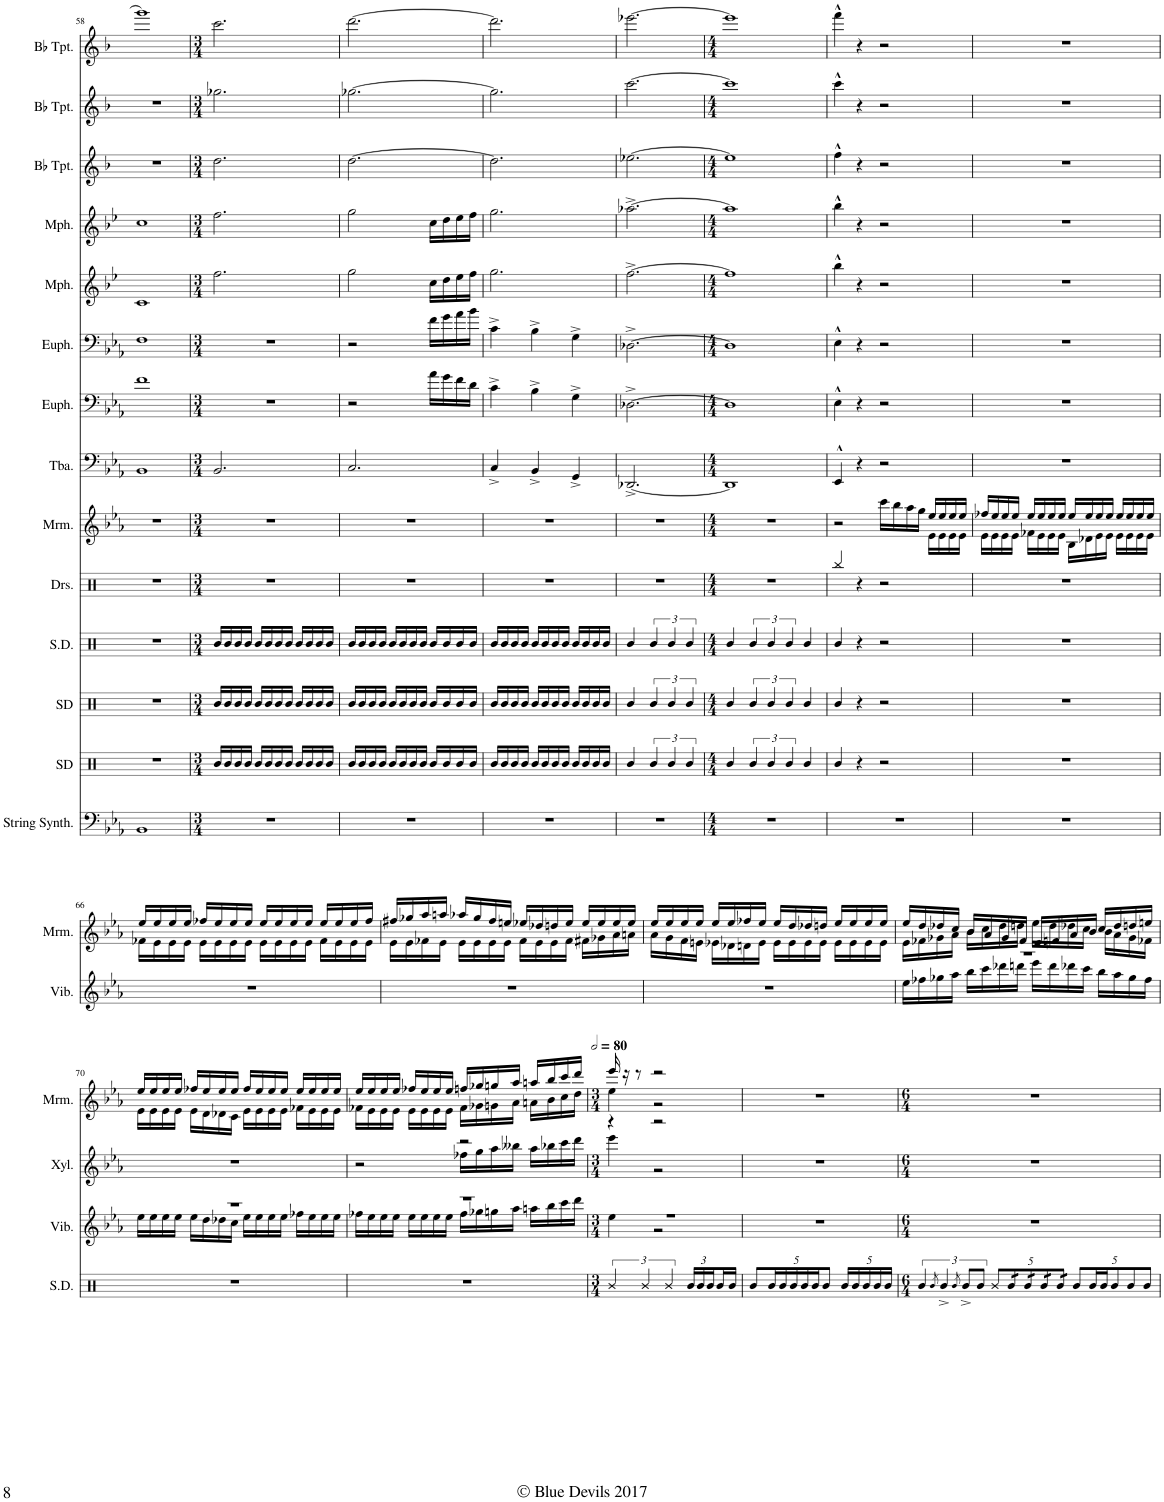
**kern	**kern	**kern	**kern	**kern	**kern	**kern	**kern	**kern	**kern	**kern	**kern
*part12	*part11	*part10	*part9	*part8	*part7	*part6	*part5	*part4	*part3	*part2	*part1
*staff12	*staff11	*staff10	*staff9	*staff8	*staff7	*staff6	*staff5	*staff4	*staff3	*staff2	*staff1
*I"String Synthesizer	*I"Vibraphone	*I"Xylophone	*I"Marimba	*I"Tuba 1	*I"Euphonium	*I"Euphonium 1	*I"Mellophone 2	*I"Mellophone 1	*I"Bb Trumpet 3	*I"Bb Trumpet 2	*I"Bb Trumpet 1
*I'String Synth.	*I'Vib.	*I'Xyl.	*I'Mrm.	*I'Tba.	*I'Euph.	*I'Euph.	*I'Mph.	*I'Mph.	*I'Bb Tpt.	*I'Bb Tpt.	*I'Bb Tpt.
!!LO:PB:g=z
*clefF4	*clefG2	*clefG2	*clefG2	*clefF4	*clefF4	*clefF4	*clefG2	*clefG2	*clefG2	*clefG2	*clefG2
*	*	*Trd-7c-12	*	*	*	*	*Trd4c7	*Trd4c7	*Trd1c2	*Trd1c2	*Trd1c2
*k[b-e-a-]	*k[b-e-a-]	*k[b-e-a-]	*k[b-e-a-]	*k[b-e-a-]	*k[b-e-a-]	*k[b-e-a-]	*k[b-e-]	*k[b-e-]	*k[b-]	*k[b-]	*k[b-]
*M4/4	*M4/4	*M4/4	*M4/4	*M4/4	*M4/4	*M4/4	*M4/4	*M4/4	*M4/4	*M4/4	*M4/4
=58	=58	=58	=58	=58	=58	=58	=58	=58	=58	=58	=58
1BB-	1r	1r	1r	1BB-	1f	1F	1c	1cc	1r	1r	1ggg]
=59	=59	=59	=59	=59	=59	=59	=59	=59	=59	=59	=59
*M3/4	*M3/4	*M3/4	*M3/4	*M3/4	*M3/4	*M3/4	*M3/4	*M3/4	*M3/4	*M3/4	*M3/4
2.r	2.r	2.r	2.r	2.BB-/	2.r	2.r	2.ff\	2.ff\	2.dd\	2.gg-X\	2.ccc\
=60	=60	=60	=60	=60	=60	=60	=60	=60	=60	=60	=60
2.r	2.r	2.r	2.r	2.C/	2r	2r	2gg\	2gg\	[2.dd\	[2.gg-X\	[2.ddd\
.	.	.	.	.	16a-\LL	16f\LL	16cc\LL	16cc\LL	.	.	.
.	.	.	.	.	16g\	16g\	16dd\	16dd\	.	.	.
.	.	.	.	.	16f\	16a-\	16ee-\	16ee-\	.	.	.
.	.	.	.	.	16d\JJ	16b-\JJ	16ff\JJ	16ff\JJ	.	.	.
=61	=61	=61	=61	=61	=61	=61	=61	=61	=61	=61	=61
2.r	2.r	2.r	2.r	4C^/	4c^\	4c^\	2.gg\	2.gg\	2.dd\]	2.gg-\]	2.ddd\]
.	.	.	.	4BB-^/	4B-^\	4B-^\	.	.	.	.	.
.	.	.	.	4GG^/	4G^\	4G^\	.	.	.	.	.
=62	=62	=62	=62	=62	=62	=62	=62	=62	=62	=62	=62
2.r	2.r	2.r	2.r	[2.DD-X^/	[2.D-X^\	[2.D-X^\	[2.ff^\	[2.aa-X^\	[2.ee-X\	[2.ccc\	[2.eee-X\
=63	=63	=63	=63	=63	=63	=63	=63	=63	=63	=63	=63
*M4/4	*M4/4	*M4/4	*M4/4	*M4/4	*M4/4	*M4/4	*M4/4	*M4/4	*M4/4	*M4/4	*M4/4
1r	1r	1r	1r	1DD-]	1D-]	1D-]	1ff]	1aa-]	1ee-]	1ccc]	1eee-]
=64	=64	=64	=64	=64	=64	=64	=64	=64	=64	=64	=64
*	*	*	*^	*	*	*	*	*	*	*	*
1r	1r	1r	2r	2.ryy	4EE-^^/	4E-^^\	4E-^^\	4bb-^^\	4bb-^^\	4ff^^\	4ccc^^\	4fff^^\
.	.	.	.	.	4r	4r	4r	4r	4r	4r	4r	4r
.	.	.	16ccc\LL	.	2r	2r	2r	2r	2r	2r	2r	2r
.	.	.	16bb-\	.	.	.	.	.	.	.	.	.
.	.	.	16aa-\	.	.	.	.	.	.	.	.	.
.	.	.	16gg\JJ	.	.	.	.	.	.	.	.	.
.	.	.	16ee-/LL	16e-\LL	.	.	.	.	.	.	.	.
.	.	.	16ee-/	16e-\	.	.	.	.	.	.	.	.
.	.	.	16ee-/	16e-\	.	.	.	.	.	.	.	.
.	.	.	16ee-/JJ	16e-\JJ	.	.	.	.	.	.	.	.
=65	=65	=65	=65	=65	=65	=65	=65	=65	=65	=65	=65	=65
1r	1r	1r	16ff-X/LL	16e-\LL	1r	1r	1r	1r	1r	1r	1r	1r
.	.	.	16ee-/	16e-\	.	.	.	.	.	.	.	.
.	.	.	16ee-/	16e-\	.	.	.	.	.	.	.	.
.	.	.	16ee-/JJ	16e-\JJ	.	.	.	.	.	.	.	.
.	.	.	16ee-/LL	16f-X\LL	.	.	.	.	.	.	.	.
.	.	.	16ee-/	16e-\	.	.	.	.	.	.	.	.
.	.	.	16ee-/	16e-\	.	.	.	.	.	.	.	.
.	.	.	16ee-/JJ	16e-\JJ	.	.	.	.	.	.	.	.
.	.	.	16ee-/LL	16B-\LL	.	.	.	.	.	.	.	.
.	.	.	16ee-/	16d-X\	.	.	.	.	.	.	.	.
.	.	.	16ee-/	16e-\	.	.	.	.	.	.	.	.
.	.	.	16ee-/JJ	16e-\JJ	.	.	.	.	.	.	.	.
.	.	.	16ee-/LL	16e-\LL	.	.	.	.	.	.	.	.
.	.	.	16ee-/	16e-\	.	.	.	.	.	.	.	.
.	.	.	16ee-/	16e-\	.	.	.	.	.	.	.	.
.	.	.	16ee-/JJ	16e-\JJ	.	.	.	.	.	.	.	.
!!LO:LB:g=z
=66	=66	=66	=66	=66	=66	=66	=66	=66	=66	=66	=66	=66
1r	1r	1r	16ee-/LL	16f-X\LL	1r	1r	1r	1r	1r	1r	1r	1r
.	.	.	16ee-/	16e-\	.	.	.	.	.	.	.	.
.	.	.	16ee-/	16e-\	.	.	.	.	.	.	.	.
.	.	.	16ee-/JJ	16e-\JJ	.	.	.	.	.	.	.	.
.	.	.	16ff-X/LL	16e-\LL	.	.	.	.	.	.	.	.
.	.	.	16ee-/	16e-\	.	.	.	.	.	.	.	.
.	.	.	16ee-/	16e-\	.	.	.	.	.	.	.	.
.	.	.	16ee-/JJ	16e-\JJ	.	.	.	.	.	.	.	.
.	.	.	16ee-/LL	16e-\LL	.	.	.	.	.	.	.	.
.	.	.	16ee-/	16e-\	.	.	.	.	.	.	.	.
.	.	.	16ee-/	16e-\	.	.	.	.	.	.	.	.
.	.	.	16ee-/JJ	16e-\JJ	.	.	.	.	.	.	.	.
.	.	.	16ee-/LL	16f-\LL	.	.	.	.	.	.	.	.
.	.	.	16ee-/	16e-\	.	.	.	.	.	.	.	.
.	.	.	16ee-/	16e-\	.	.	.	.	.	.	.	.
.	.	.	16ff-/JJ	16e-\JJ	.	.	.	.	.	.	.	.
=67	=67	=67	=67	=67	=67	=67	=67	=67	=67	=67	=67	=67
1r	1r	1r	16ff#X/LL	16e-\LL	1r	1r	1r	1r	1r	1r	1r	1r
.	.	.	16gg-X/	16e-\	.	.	.	.	.	.	.	.
.	.	.	16aa-/	16f-X\	.	.	.	.	.	.	.	.
.	.	.	16aan/JJ	16e-\JJ	.	.	.	.	.	.	.	.
.	.	.	16aa-X/LL	16e-\LL	.	.	.	.	.	.	.	.
.	.	.	16gg-/	16e-\	.	.	.	.	.	.	.	.
.	.	.	16ff#/	16e-\	.	.	.	.	.	.	.	.
.	.	.	16een/JJ	16e-\JJ	.	.	.	.	.	.	.	.
.	.	.	16ee-X/LL	16f-\LL	.	.	.	.	.	.	.	.
.	.	.	16dd-X/	16e-\	.	.	.	.	.	.	.	.
.	.	.	16ddn/	16e-\	.	.	.	.	.	.	.	.
.	.	.	16ee-/JJ	16f-\JJ	.	.	.	.	.	.	.	.
.	.	.	16ee-/LL	16f#X\LL	.	.	.	.	.	.	.	.
.	.	.	16ee-/	16g-X\	.	.	.	.	.	.	.	.
.	.	.	16ee-/	16a-\	.	.	.	.	.	.	.	.
.	.	.	16ee-/JJ	16an\JJ	.	.	.	.	.	.	.	.
=68	=68	=68	=68	=68	=68	=68	=68	=68	=68	=68	=68	=68
1r	1r	1r	16ee-/LL	16a-\LL	1r	1r	1r	1r	1r	1r	1r	1r
.	.	.	16ee-/	16g\	.	.	.	.	.	.	.	.
.	.	.	16ee-/	16f\	.	.	.	.	.	.	.	.
.	.	.	16ee-/JJ	16en\JJ	.	.	.	.	.	.	.	.
.	.	.	16ee-/LL	16e-X\LL	.	.	.	.	.	.	.	.
.	.	.	16ee-/	16d-X\	.	.	.	.	.	.	.	.
.	.	.	16ff-X/	16dn\	.	.	.	.	.	.	.	.
.	.	.	16ee-/JJ	16e-\JJ	.	.	.	.	.	.	.	.
.	.	.	16ee-/LL	16e-\LL	.	.	.	.	.	.	.	.
.	.	.	16dd/	16e-\	.	.	.	.	.	.	.	.
.	.	.	16dd-X/	16e-\	.	.	.	.	.	.	.	.
.	.	.	16ddn/JJ	16e-\JJ	.	.	.	.	.	.	.	.
.	.	.	16ee-/LL	16e-\LL	.	.	.	.	.	.	.	.
.	.	.	16ee-/	16e-\	.	.	.	.	.	.	.	.
.	.	.	16ee-/	16e-\	.	.	.	.	.	.	.	.
.	.	.	16ee-/JJ	16e-\JJ	.	.	.	.	.	.	.	.
=69	=69	=69	=69	=69	=69	=69	=69	=69	=69	=69	=69	=69
*	*^	*	*	*	*	*	*	*	*	*	*	*
1r	1r	16ee-\LL	1r	16ee-/LL	16e-\LL	1r	1r	1r	1r	1r	1r	1r	1r
.	.	16ff-X\	.	16dd/	16f-X\	.	.	.	.	.	.	.	.
.	.	16gg-X\	.	16dd-X/	16g-X\	.	.	.	.	.	.	.	.
.	.	16aa-\JJ	.	16cc/JJ	16a-\JJ	.	.	.	.	.	.	.	.
.	.	16bb-\LL	.	16b-/LL	16b-\LL	.	.	.	.	.	.	.	.
.	.	16ccc\	.	16a-/	16cc\	.	.	.	.	.	.	.	.
.	.	16ddd-X\	.	16g-/	16dd-\	.	.	.	.	.	.	.	.
.	.	16dddn\JJ	.	16f-/JJ	16ddn\JJ	.	.	.	.	.	.	.	.
.	.	16eee-\LL	.	16e-/LL	16ee-\LL	.	.	.	.	.	.	.	.
.	.	16ddd\	.	16fn/	16dd\	.	.	.	.	.	.	.	.
.	.	16ddd-X\	.	16a-/	16dd-X\	.	.	.	.	.	.	.	.
.	.	16ccc\JJ	.	16b-/JJ	16cc\JJ	.	.	.	.	.	.	.	.
.	.	16bb-\LL	.	16cc/LL	16b-\LL	.	.	.	.	.	.	.	.
.	.	16aa-\	.	16dd-/	16a-\	.	.	.	.	.	.	.	.
.	.	16gg-\	.	16ddn/	16g-\	.	.	.	.	.	.	.	.
.	.	16ff-\JJ	.	16een/JJ	16f-X\JJ	.	.	.	.	.	.	.	.
!!LO:LB:g=z
=70	=70	=70	=70	=70	=70	=70	=70	=70	=70	=70	=70	=70	=70
1r	1r	16ee-\LL	1r	16ee-/LL	16e-\LL	1r	1r	1r	1r	1r	1r	1r	1r
.	.	16ee-\	.	16ee-/	16e-\	.	.	.	.	.	.	.	.
.	.	16ee-\	.	16ee-/	16e-\	.	.	.	.	.	.	.	.
.	.	16ee-\JJ	.	16ee-/JJ	16e-\JJ	.	.	.	.	.	.	.	.
.	.	16ee-\LL	.	16ff-X/LL	16e-\LL	.	.	.	.	.	.	.	.
.	.	16dd\	.	16ee-/	16d\	.	.	.	.	.	.	.	.
.	.	16dd-X\	.	16ee-/	16d-X\	.	.	.	.	.	.	.	.
.	.	16cc\JJ	.	16ee-/JJ	16c\JJ	.	.	.	.	.	.	.	.
.	.	16ee-\LL	.	16ff-/LL	16e-\LL	.	.	.	.	.	.	.	.
.	.	16ee-\	.	16ee-/	16e-\	.	.	.	.	.	.	.	.
.	.	16ee-\	.	16ee-/	16e-\	.	.	.	.	.	.	.	.
.	.	16ee-\JJ	.	16ee-/JJ	16e-\JJ	.	.	.	.	.	.	.	.
.	.	16ff-X\LL	.	16ee-/LL	16f-X\LL	.	.	.	.	.	.	.	.
.	.	16ee-\	.	16ee-/	16e-\	.	.	.	.	.	.	.	.
.	.	16ee-\	.	16ee-/	16e-\	.	.	.	.	.	.	.	.
.	.	16ee-\JJ	.	16ee-/JJ	16e-\JJ	.	.	.	.	.	.	.	.
=71	=71	=71	=71	=71	=71	=71	=71	=71	=71	=71	=71	=71	=71
*	*	*	*^	*	*	*	*	*	*	*	*	*	*
1r	1r	16ff-X\LL	2r	2ryy	16ee-/LL	16f-X\LL	1r	1r	1r	1r	1r	1r	1r	1r
.	.	16ee-\	.	.	16ee-/	16e-\	.	.	.	.	.	.	.	.
.	.	16ee-\	.	.	16ee-/	16e-\	.	.	.	.	.	.	.	.
.	.	16ee-\JJ	.	.	16ee-/JJ	16e-\JJ	.	.	.	.	.	.	.	.
.	.	16ee-\LL	.	.	16ff-X/LL	16e-\LL	.	.	.	.	.	.	.	.
.	.	16ee-\	.	.	16ee-/	16e-\	.	.	.	.	.	.	.	.
.	.	16ee-\	.	.	16ee-/	16e-\	.	.	.	.	.	.	.	.
.	.	16ee-\JJ	.	.	16ee-/JJ	16e-\JJ	.	.	.	.	.	.	.	.
.	.	16ff-\LL	2r	16ff-X\LL	16ffn/LL	16f-\LL	.	.	.	.	.	.	.	.
.	.	16gg-X\	.	16gg\	16gg-X/	16g-X\	.	.	.	.	.	.	.	.
.	.	16ggn\	.	16aa-\	16ggn/	16gn\	.	.	.	.	.	.	.	.
.	.	16aa-\JJ	.	16bb--X\JJ	16aa-/JJ	16a-\JJ	.	.	.	.	.	.	.	.
.	.	16aan\LL	.	16aa-\LL	16aan/LL	16an\LL	.	.	.	.	.	.	.	.
.	.	16bb-\	.	16bb-X\	16bb-/	16b-\	.	.	.	.	.	.	.	.
.	.	16ccc\	.	16ccc\	16ccc/	16cc\	.	.	.	.	.	.	.	.
.	.	16ddd\JJ	.	16ddd\JJ	16ddd/JJ	16dd\JJ	.	.	.	.	.	.	.	.
=72	=72	=72	=72	=72	=72	=72	=72	=72	=72	=72	=72	=72	=72	=72
*M3/4	*M3/4	*	*M3/4	*	*M3/4	*	*M3/4	*M3/4	*M3/4	*M3/4	*M3/4	*M3/4	*M3/4	*M3/4
2.r	2.r	4ee-\	4r	4eee-\	16eee-/	4ee-\	2.r	2.r	2.r	2.r	2.r	2.r	2.r	2.r
.	.	.	.	.	16r	.	.	.	.	.	.	.	.	.
.	.	.	.	.	8r	.	.	.	.	.	.	.	.	.
.	.	2r	2r	2r	2r	2r	.	.	.	.	.	.	.	.
*	*v	*v	*	*	*v	*v	*	*	*	*	*	*	*	*
*	*	*v	*v	*	*	*	*	*	*	*	*	*
=73	=73	=73	=73	=73	=73	=73	=73	=73	=73	=73	=73
2.r	2.r	2.r	2.r	2.r	2.r	2.r	2.r	2.r	2.r	2.r	2.r
=74	=74	=74	=74	=74	=74	=74	=74	=74	=74	=74	=74
*M6/4	*M6/4	*M6/4	*M6/4	*M6/4	*M6/4	*M6/4	*M6/4	*M6/4	*M6/4	*M6/4	*M6/4
1.r	1.r	1.r	1.r	1.r	1.r	1.r	1.r	1.r	1.r	1.r	1.r
=	=	=	=	=	=	=	=	=	=	=	=
*-	*-	*-	*-	*-	*-	*-	*-	*-	*-	*-	*-
